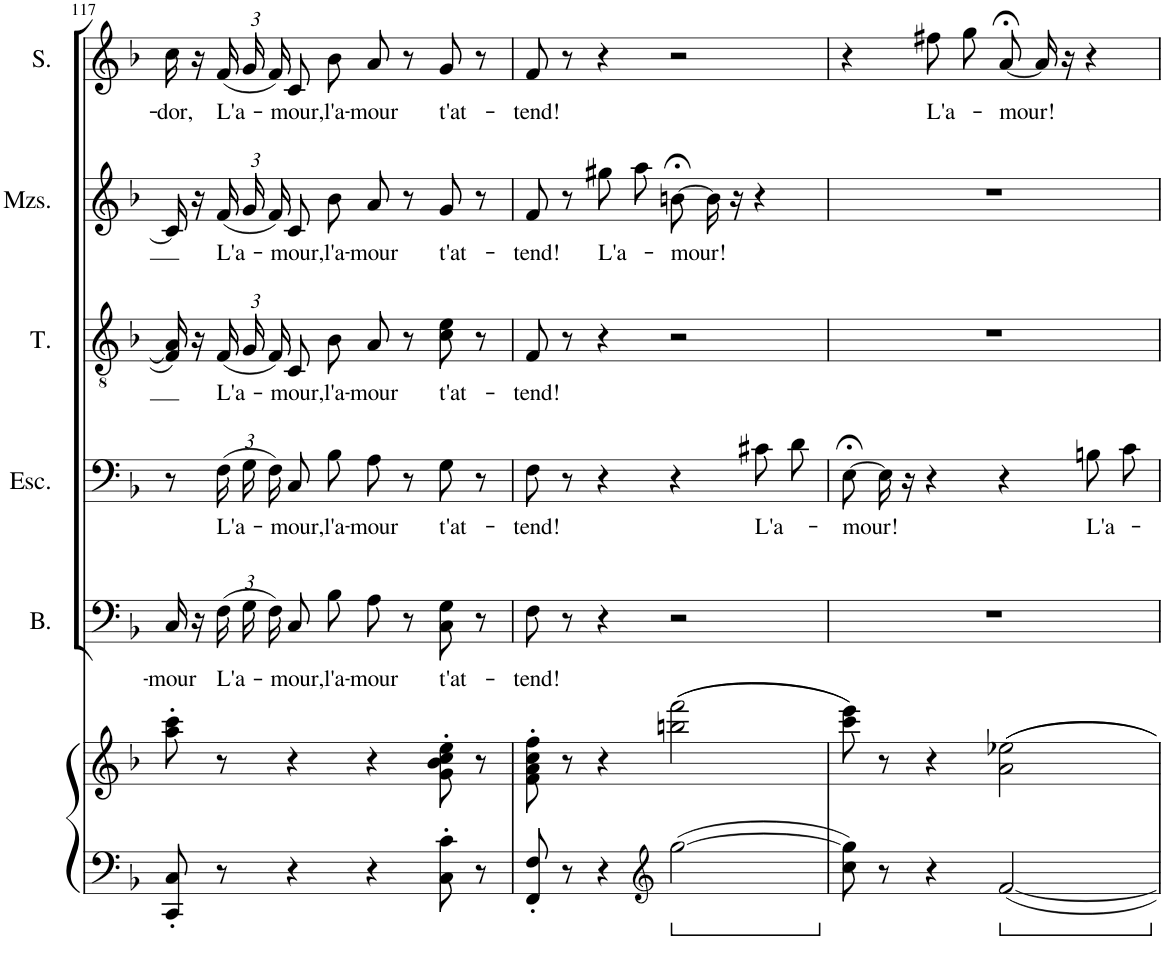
**kern	**kern	**kern	**text	**kern	**text	**kern	**text	**kern	**text	**kern	**text
*part6	*part6	*part5	*part5	*part4	*part4	*part3	*part3	*part2	*part2	*part1	*part1
*staff7	*staff6	*staff5	*staff5	*staff4	*staff4	*staff3	*staff3	*staff2	*staff2	*staff1	*staff1
*I"Piano	*	*I"Bass	*	*I"Escamillo	*	*I"Tenor	*	*I"Mezzo-soprano	*	*I"Soprano	*
*I'Pno	*	*I'B.	*	*I'Esc.	*	*I'T.	*	*I'Mzs.	*	*I'S.	*
!!LO:PB:g=z
*clefF4	*clefG2	*clefF4	*	*clefF4	*	*clefGv2	*	*clefG2	*	*clefG2	*
*k[b-]	*k[b-]	*k[b-]	*	*k[b-]	*	*k[b-]	*	*k[b-]	*	*k[b-]	*
*M4/4	*M4/4	*M4/4	*	*M4/4	*	*M4/4	*	*M4/4	*	*M4/4	*
*met(c)	*met(c)	*met(c)	*	*met(c)	*	*met(c)	*	*met(c)	*	*met(c)	*
=117	=117	=117	=117	=117	=117	=117	=117	=117	=117	=117	=117
!	!	!	!LO:LY:b	!	!	!	!	!	!	!	!LO:LY:b
8CC/' 8C/'	8aa\' 8ccc\'	16C/	-mour	8r	.	16F/] 16A/	.	16c/]	.	16cc\	-dor,
.	.	16r	.	.	.	16r	.	16r	.	16r	.
*	*	*Xbrackettup	*	*	*	*	*	*	*	*	*
!	!	!	!LO:LY:b	!	!	!	!	!	!	!	!
*	*	*	*	*Xbrackettup	*	*	*	*	*	*	*
!	!	!	!	!	!LO:LY:b	!	!	!	!	!	!
*	*	*	*	*	*	*Xbrackettup	*	*	*	*	*
!	!	!	!	!	!	!	!LO:LY:b	!	!	!	!
*	*	*	*	*	*	*	*	*Xbrackettup	*	*	*
!	!	!	!	!	!	!	!	!	!LO:LY:b	!	!
*	*	*	*	*	*	*	*	*	*	*Xbrackettup	*
!	!	!	!	!	!	!	!	!	!	!	!LO:LY:b
8r	8r	(24F\LL	L'a-	(24F\LL	L'a-	(24F/LL	L'a-	(24f/LL	L'a-	(24f/LL	L'a-
.	.	24G\	.	24G\	.	24G/	.	24g/	.	24g/	.
.	.	24F\JJ)	.	24F\JJ)	.	24F/JJ)	.	24f/JJ)	.	24f/JJ)	.
!	!	!	!LO:LY:b	!	!LO:LY:b	!	!LO:LY:b	!	!LO:LY:b	!	!LO:LY:b
4r	4r	8C\L	-mour,	8C\L	-mour,	8C/L	-mour,	8c/L	-mour,	8c/L	-mour,
!	!	!	!LO:LY:b	!	!LO:LY:b	!	!LO:LY:b	!	!LO:LY:b	!	!LO:LY:b
.	.	8B-\J	l'a-	8B-\J	l'a-	8B-/J	l'a-	8b-/J	l'a-	8b-/J	l'a-
!	!	!	!LO:LY:b	!	!LO:LY:b	!	!LO:LY:b	!	!LO:LY:b	!	!LO:LY:b
4r	4r	8A\	-mour	8A\	-mour	8A/	-mour	8a/	-mour	8a/	-mour
.	.	8r	.	8r	.	8r	.	8r	.	8r	.
!	!	!	!LO:LY:b	!	!LO:LY:b	!	!LO:LY:b	!	!LO:LY:b	!	!LO:LY:b
8C\' 8c\'	8g\' 8b-\' 8cc\' 8ee\'	8C\ 8G\	t'at-	8G\	t'at-	8c\ 8e\	t'at-	8g/	t'at-	8g/	t'at-
8r	8r	8r	.	8r	.	8r	.	8r	.	8r	.
=118	=118	=118	=118	=118	=118	=118	=118	=118	=118	=118	=118
!	!	!	!LO:LY:b	!	!LO:LY:b	!	!LO:LY:b	!	!LO:LY:b	!	!LO:LY:b
8FF/' 8F/'	8f\' 8a\' 8cc\' 8ff\'	8F\	-tend!	8F\	-tend!	8F/	-tend!	8f/	-tend!	8f/	-tend!
8r	8r	8r	.	8r	.	8r	.	8r	.	8r	.
!	!	!	!	!	!	!	!	!	!LO:LY:b	!	!
4r	4r	4r	.	4r	.	4r	.	8gg#X\L	L'a-	4r	.
.	.	.	.	.	.	.	.	8aa\J	.	.	.
*clefG2	*	*	*	*	*	*	*	*	*	*	*
!	!	!	!	!	!	!	!	!	!LO:LY:b	!	!
[2gg\	((2bbn\ 2fff\	2r	.	4r	.	2r	.	[8bn;<\L	-mour!	2r	.
.	.	.	.	.	.	.	.	16b\Jk]	.	.	.
.	.	.	.	.	.	.	.	16r	.	.	.
!	!	!	!	!	!LO:LY:b	!	!	!	!	!	!
.	.	.	.	8c#X\L	L'a-	.	.	4r	.	.	.
.	.	.	.	8d\J	.	.	.	.	.	.	.
=119	=119	=119	=119	=119	=119	=119	=119	=119	=119	=119	=119
!	!	!	!	!	!LO:LY:b	!	!	!	!	!	!
8cc\ 8gg\]	8ccc\ 8eee\))	1r	.	[8E;<\L	-mour!	1r	.	1r	.	4r	.
8r	8r	.	.	16E\Jk]	.	.	.	.	.	.	.
.	.	.	.	16r	.	.	.	.	.	.	.
!	!	!	!	!	!	!	!	!	!	!	!LO:LY:b
4r	4r	.	.	4r	.	.	.	.	.	8ff#X\L	L'a-
.	.	.	.	.	.	.	.	.	.	8gg\J	.
!	!	!	!	!	!	!	!	!	!	!	!LO:LY:b
[2f/	2a\ 2ee-X\	.	.	4r	.	.	.	.	.	[8a;</L	-mour!
.	.	.	.	.	.	.	.	.	.	16a/Jk]	.
.	.	.	.	.	.	.	.	.	.	16r	.
!	!	!	!	!	!LO:LY:b	!	!	!	!	!	!
.	.	.	.	8Bn\L	L'a-	.	.	.	.	4r	.
.	.	.	.	8c\J	.	.	.	.	.	.	.
=	=	=	=	=	=	=	=	=	=	=	=
*-	*-	*-	*-	*-	*-	*-	*-	*-	*-	*-	*-
